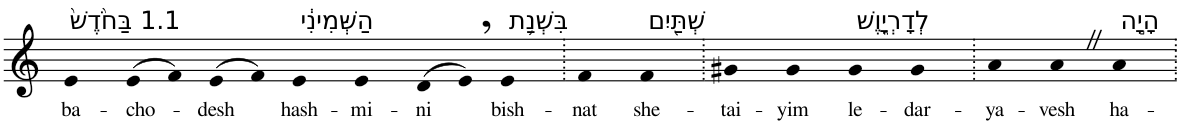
**kern	**text
*part1	*part1
*staff1	*staff1
*I"Piano	*
*I'Pno	*
*clefG2	*
*k[]	*
=1	=1
!LO:TX:a:t=1.1 בַּחֹ֙דֶשׁ֙	!
!	!LO:LY:b
4e	ba-
!	!LO:LY:b
(>8e	-cho-
8f)	.
!	!LO:LY:b
(>8e	-desh
8f)	.
!LO:TX:a:t=הַשְּׁמִינִ֔י	!
!	!LO:LY:b
4e	hash-
!	!LO:LY:b
4e	-mi-
!	!LO:LY:b
(>8d	-ni
8e,)	.
!LO:TX:a:t=בִּשְׁנַ֥ת	!
!	!LO:LY:b
4e	bish-
=2.	=2.
!	!LO:LY:b
4f	-nat
!LO:TX:a:t=שְׁתַּ֖יִם	!
!	!LO:LY:b
4f	she-
=3.	=3.
!	!LO:LY:b
4g#X	-tai-
!	!LO:LY:b
4g#	-yim
!LO:TX:a:t=לְדָרְיָ֑וֶשׁ	!
!	!LO:LY:b
4g#	le-
!	!LO:LY:b
4g#	-dar-
=4.	=4.
!	!LO:LY:b
4a	-ya-
!	!LO:LY:b
4aZ	-vesh
!LO:TX:a:t=הָיָ֣ה	!
!	!LO:LY:b
4a	ha-
=.	=.
*-	*-
